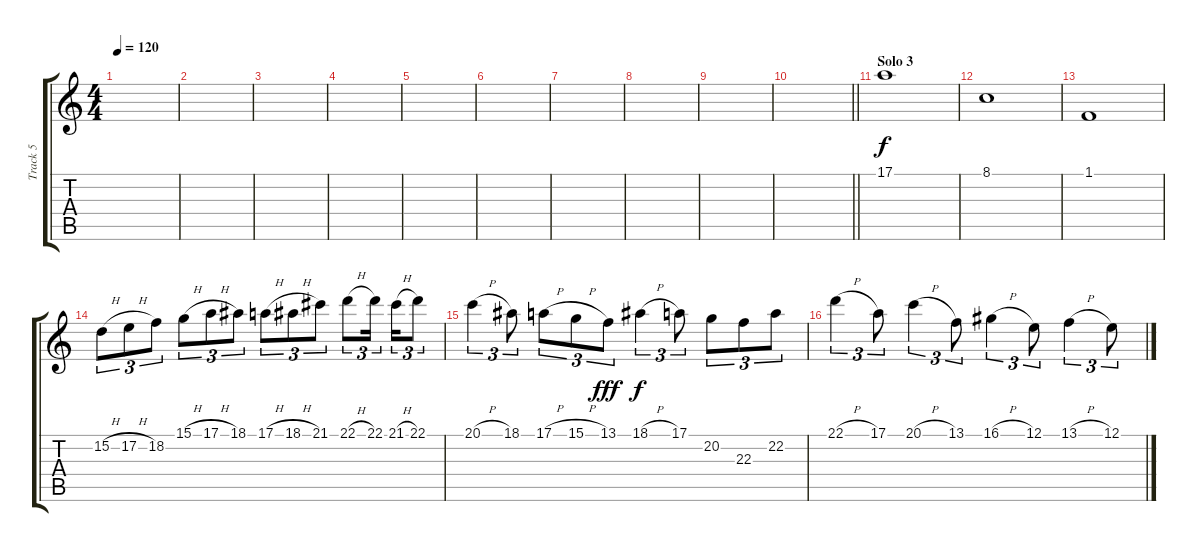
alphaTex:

\track ("Track 5" "Track 5") {instrument drawbarorgan}
\staff {score tabs}
\tuning (E4 B3 G3 D3 A2 D2) {hide}
\ts (4 4)
\tempo 120
\clef g2
\ks c
|
|
|
|
|
|
|
|
|
\barLineRight lightlight
|
\section ("" "Solo 3")
17.1.1{instrument flute} |
8.1.1 |
1.1.1 |
15.2{h}.8{tu (3 2)} 17.2{h}.8{tu (3 2)} 18.2.8{tu (3 2)} 15.1{h}.8{tu (3 2)} 17.1{h}.8{tu (3 2)} 18.1.8{tu (3 2)} 17.1{h}.8{tu (3 2)} 18.1{h}.8{tu (3 2)} 21.1.8{tu (3 2)} 22.1{h}.8{tu (3 2)} 22.1.16{tu (3 2) beam splitsecondary} 21.1{h}.16{tu (3 2)} 22.1.8{tu (3 2)} |
20.1{h}.4{tu (3 2)} 18.1.8{tu (3 2)} 17.1{h}.8{tu (3 2)} 15.1{h}.8{tu (3 2)} 13.1.8{tu (3 2) dy fff} 18.1{h}.4{tu (3 2) dy f} 17.1.8{tu (3 2)} 20.2.8{tu (3 2)} 22.3.8{tu (3 2)} 22.2.8{tu (3 2)} |
22.1{h}.4{tu (3 2)} 17.1.8{tu (3 2)} 20.1{h}.4{tu (3 2)} 13.1.8{tu (3 2)} 16.1{h}.4{tu (3 2)} 12.1.8{tu (3 2)} 13.1{h}.4{tu (3 2)} 12.1.8{tu (3 2)}
